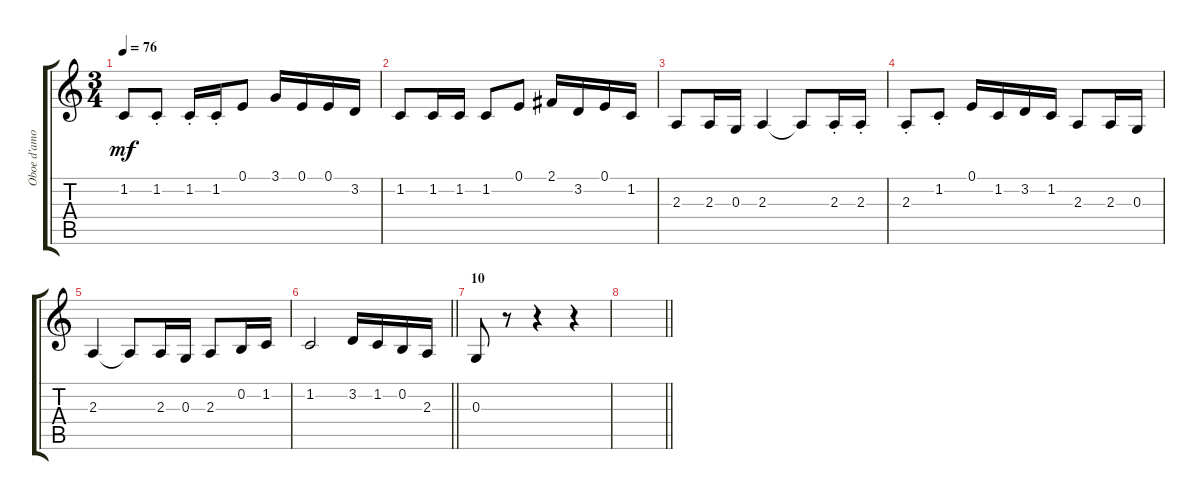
\track ("Oboe d'amore" "Oboe d'amo") {instrument oboe}
\staff {score tabs}
\tuning (E4 B3 G3 D3 A2 E2) {hide}
\ts (3 4)
\tempo 76
\clef g2
\ks c
1.2{t}.8{dy mf} 1.2{st}.8 1.2{st}.16 1.2{st}.16 0.1.8 3.1.16 0.1.16 0.1.16 3.2.16 |
1.2.8 1.2.16 1.2.16 1.2.8 0.1.8 2.1.16 3.2.16 0.1.16 1.2.16 |
2.3.8 2.3.16 0.3.16 2.3.4 2.3{t}.8 2.3{st}.16 2.3{st}.16 |
2.3{st}.8 1.2{st}.8 0.1.16 1.2.16 3.2.16 1.2.16 2.3.8 2.3.16 0.3.16 |
2.3.4 2.3{t}.8 2.3.16 0.3.16 2.3.8 0.2.16 1.2.16 |
\barLineRight lightlight
1.2.2 3.2.16 1.2.16 0.2.16 2.3.16 |
\section ("" "10")
0.3.8 r.8 r.4 r.4 |
\barLineRight lightlight
